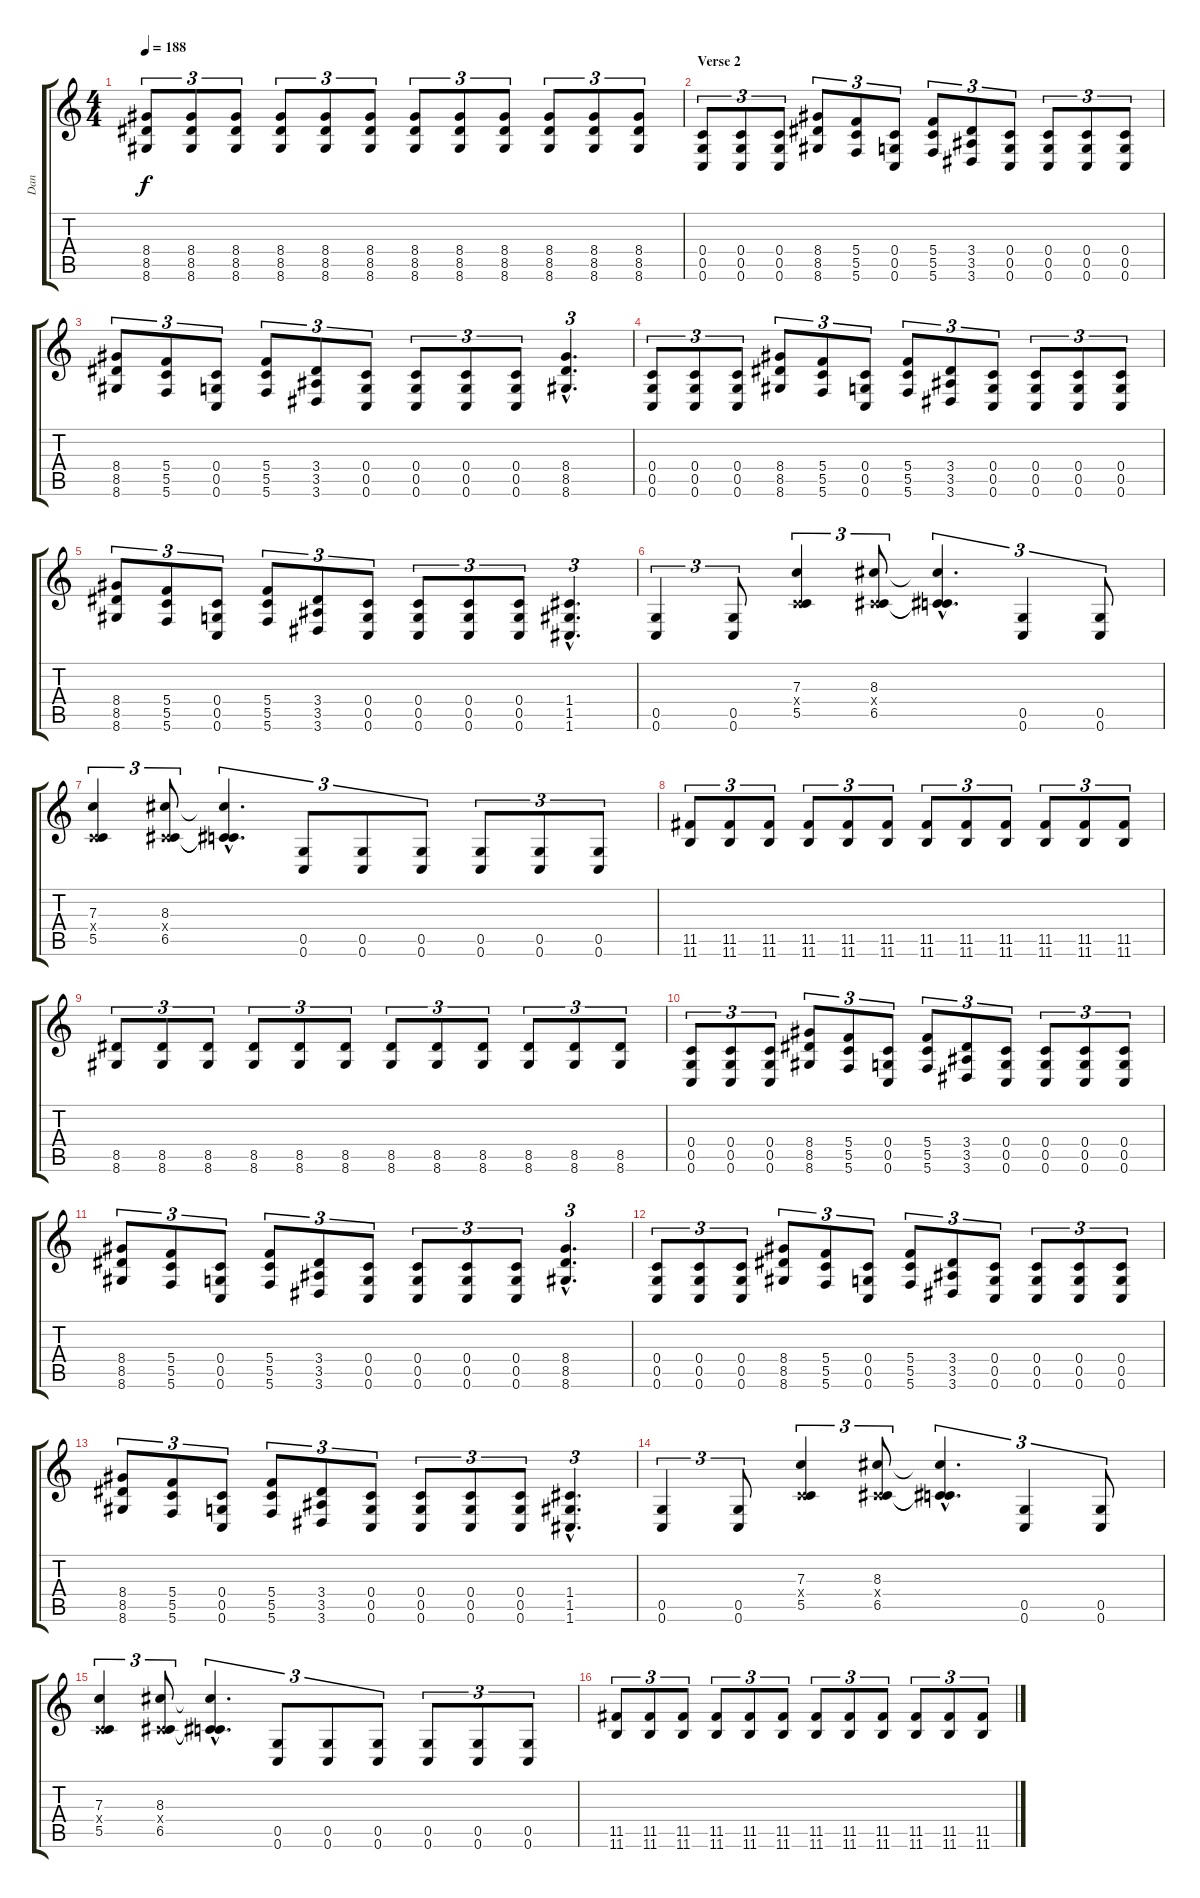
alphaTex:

\track ("Dan" "Dan") {instrument distortionguitar}
\staff {score tabs}
\tuning (D4 A3 F3 C3 G2 C2) {hide}
\ts (4 4)
\tempo 188
\clef g2
\ks c
(8.4 8.5 8.6).8{tu (3 2) dy f} (8.4 8.5 8.6).8{tu (3 2)} (8.4 8.5 8.6).8{tu (3 2)} (8.4 8.5 8.6).8{tu (3 2)} (8.4 8.5 8.6).8{tu (3 2)} (8.4 8.5 8.6).8{tu (3 2)} (8.4 8.5 8.6).8{tu (3 2)} (8.4 8.5 8.6).8{tu (3 2)} (8.4 8.5 8.6).8{tu (3 2)} (8.4 8.5 8.6).8{tu (3 2)} (8.4 8.5 8.6).8{tu (3 2)} (8.4 8.5 8.6).8{tu (3 2)} |
\section ("" "Verse 2")
(0.4 0.5 0.6).8{tu (3 2)} (0.4 0.5 0.6).8{tu (3 2)} (0.4 0.5 0.6).8{tu (3 2)} (8.4 8.5 8.6).8{tu (3 2)} (5.4 5.5 5.6).8{tu (3 2)} (0.4 0.5 0.6).8{tu (3 2)} (5.4 5.5 5.6).8{tu (3 2)} (3.4 3.5 3.6).8{tu (3 2)} (0.4 0.5 0.6).8{tu (3 2)} (0.4 0.5 0.6).8{tu (3 2)} (0.4 0.5 0.6).8{tu (3 2)} (0.4 0.5 0.6).8{tu (3 2)} |
(8.4 8.5 8.6).8{tu (3 2)} (5.4 5.5 5.6).8{tu (3 2)} (0.4 0.5 0.6).8{tu (3 2)} (5.4 5.5 5.6).8{tu (3 2)} (3.4 3.5 3.6).8{tu (3 2)} (0.4 0.5 0.6).8{tu (3 2)} (0.4 0.5 0.6).8{tu (3 2)} (0.4 0.5 0.6).8{tu (3 2)} (0.4 0.5 0.6).8{tu (3 2)} (8.4{hac} 8.5{hac} 8.6{hac}).4{d tu (3 2)} |
(0.4 0.5 0.6).8{tu (3 2)} (0.4 0.5 0.6).8{tu (3 2)} (0.4 0.5 0.6).8{tu (3 2)} (8.4 8.5 8.6).8{tu (3 2)} (5.4 5.5 5.6).8{tu (3 2)} (0.4 0.5 0.6).8{tu (3 2)} (5.4 5.5 5.6).8{tu (3 2)} (3.4 3.5 3.6).8{tu (3 2)} (0.4 0.5 0.6).8{tu (3 2)} (0.4 0.5 0.6).8{tu (3 2)} (0.4 0.5 0.6).8{tu (3 2)} (0.4 0.5 0.6).8{tu (3 2)} |
(8.4 8.5 8.6).8{tu (3 2)} (5.4 5.5 5.6).8{tu (3 2)} (0.4 0.5 0.6).8{tu (3 2)} (5.4 5.5 5.6).8{tu (3 2)} (3.4 3.5 3.6).8{tu (3 2)} (0.4 0.5 0.6).8{tu (3 2)} (0.4 0.5 0.6).8{tu (3 2)} (0.4 0.5 0.6).8{tu (3 2)} (0.4 0.5 0.6).8{tu (3 2)} (1.4{hac} 1.5{hac} 1.6{hac}).4{d tu (3 2)} |
(0.5 0.6).4{tu (3 2)} (0.5 0.6).8{tu (3 2)} (7.3 0.4{x} 5.5).4{tu (3 2)} (8.3 0.4{x} 6.5).8{tu (3 2)} (8.3{hac t} 0.4{hac t} 6.5{hac t}).4{d tu (3 2)} (0.5 0.6).4{tu (3 2)} (0.5 0.6).8{tu (3 2)} |
(7.3 0.4{x} 5.5).4{tu (3 2)} (8.3 0.4{x} 6.5).8{tu (3 2)} (8.3{hac t} 0.4{hac t} 6.5{hac t}).4{d tu (3 2)} (0.5 0.6).8{tu (3 2)} (0.5 0.6).8{tu (3 2)} (0.5 0.6).8{tu (3 2)} (0.5 0.6).8{tu (3 2)} (0.5 0.6).8{tu (3 2)} (0.5 0.6).8{tu (3 2)} |
(11.5 11.6).8{tu (3 2)} (11.5 11.6).8{tu (3 2)} (11.5 11.6).8{tu (3 2)} (11.5 11.6).8{tu (3 2)} (11.5 11.6).8{tu (3 2)} (11.5 11.6).8{tu (3 2)} (11.5 11.6).8{tu (3 2)} (11.5 11.6).8{tu (3 2)} (11.5 11.6).8{tu (3 2)} (11.5 11.6).8{tu (3 2)} (11.5 11.6).8{tu (3 2)} (11.5 11.6).8{tu (3 2)} |
(8.5 8.6).8{tu (3 2)} (8.5 8.6).8{tu (3 2)} (8.5 8.6).8{tu (3 2)} (8.5 8.6).8{tu (3 2)} (8.5 8.6).8{tu (3 2)} (8.5 8.6).8{tu (3 2)} (8.5 8.6).8{tu (3 2)} (8.5 8.6).8{tu (3 2)} (8.5 8.6).8{tu (3 2)} (8.5 8.6).8{tu (3 2)} (8.5 8.6).8{tu (3 2)} (8.5 8.6).8{tu (3 2)} |
(0.4 0.5 0.6).8{tu (3 2)} (0.4 0.5 0.6).8{tu (3 2)} (0.4 0.5 0.6).8{tu (3 2)} (8.4 8.5 8.6).8{tu (3 2)} (5.4 5.5 5.6).8{tu (3 2)} (0.4 0.5 0.6).8{tu (3 2)} (5.4 5.5 5.6).8{tu (3 2)} (3.4 3.5 3.6).8{tu (3 2)} (0.4 0.5 0.6).8{tu (3 2)} (0.4 0.5 0.6).8{tu (3 2)} (0.4 0.5 0.6).8{tu (3 2)} (0.4 0.5 0.6).8{tu (3 2)} |
(8.4 8.5 8.6).8{tu (3 2)} (5.4 5.5 5.6).8{tu (3 2)} (0.4 0.5 0.6).8{tu (3 2)} (5.4 5.5 5.6).8{tu (3 2)} (3.4 3.5 3.6).8{tu (3 2)} (0.4 0.5 0.6).8{tu (3 2)} (0.4 0.5 0.6).8{tu (3 2)} (0.4 0.5 0.6).8{tu (3 2)} (0.4 0.5 0.6).8{tu (3 2)} (8.4{hac} 8.5{hac} 8.6{hac}).4{d tu (3 2)} |
(0.4 0.5 0.6).8{tu (3 2)} (0.4 0.5 0.6).8{tu (3 2)} (0.4 0.5 0.6).8{tu (3 2)} (8.4 8.5 8.6).8{tu (3 2)} (5.4 5.5 5.6).8{tu (3 2)} (0.4 0.5 0.6).8{tu (3 2)} (5.4 5.5 5.6).8{tu (3 2)} (3.4 3.5 3.6).8{tu (3 2)} (0.4 0.5 0.6).8{tu (3 2)} (0.4 0.5 0.6).8{tu (3 2)} (0.4 0.5 0.6).8{tu (3 2)} (0.4 0.5 0.6).8{tu (3 2)} |
(8.4 8.5 8.6).8{tu (3 2)} (5.4 5.5 5.6).8{tu (3 2)} (0.4 0.5 0.6).8{tu (3 2)} (5.4 5.5 5.6).8{tu (3 2)} (3.4 3.5 3.6).8{tu (3 2)} (0.4 0.5 0.6).8{tu (3 2)} (0.4 0.5 0.6).8{tu (3 2)} (0.4 0.5 0.6).8{tu (3 2)} (0.4 0.5 0.6).8{tu (3 2)} (1.4{hac} 1.5{hac} 1.6{hac}).4{d tu (3 2)} |
(0.5 0.6).4{tu (3 2)} (0.5 0.6).8{tu (3 2)} (7.3 0.4{x} 5.5).4{tu (3 2)} (8.3 0.4{x} 6.5).8{tu (3 2)} (8.3{hac t} 0.4{hac t} 6.5{hac t}).4{d tu (3 2)} (0.5 0.6).4{tu (3 2)} (0.5 0.6).8{tu (3 2)} |
(7.3 0.4{x} 5.5).4{tu (3 2)} (8.3 0.4{x} 6.5).8{tu (3 2)} (8.3{hac t} 0.4{hac t} 6.5{hac t}).4{d tu (3 2)} (0.5 0.6).8{tu (3 2)} (0.5 0.6).8{tu (3 2)} (0.5 0.6).8{tu (3 2)} (0.5 0.6).8{tu (3 2)} (0.5 0.6).8{tu (3 2)} (0.5 0.6).8{tu (3 2)} |
(11.5 11.6).8{tu (3 2)} (11.5 11.6).8{tu (3 2)} (11.5 11.6).8{tu (3 2)} (11.5 11.6).8{tu (3 2)} (11.5 11.6).8{tu (3 2)} (11.5 11.6).8{tu (3 2)} (11.5 11.6).8{tu (3 2)} (11.5 11.6).8{tu (3 2)} (11.5 11.6).8{tu (3 2)} (11.5 11.6).8{tu (3 2)} (11.5 11.6).8{tu (3 2)} (11.5 11.6).8{tu (3 2)}
